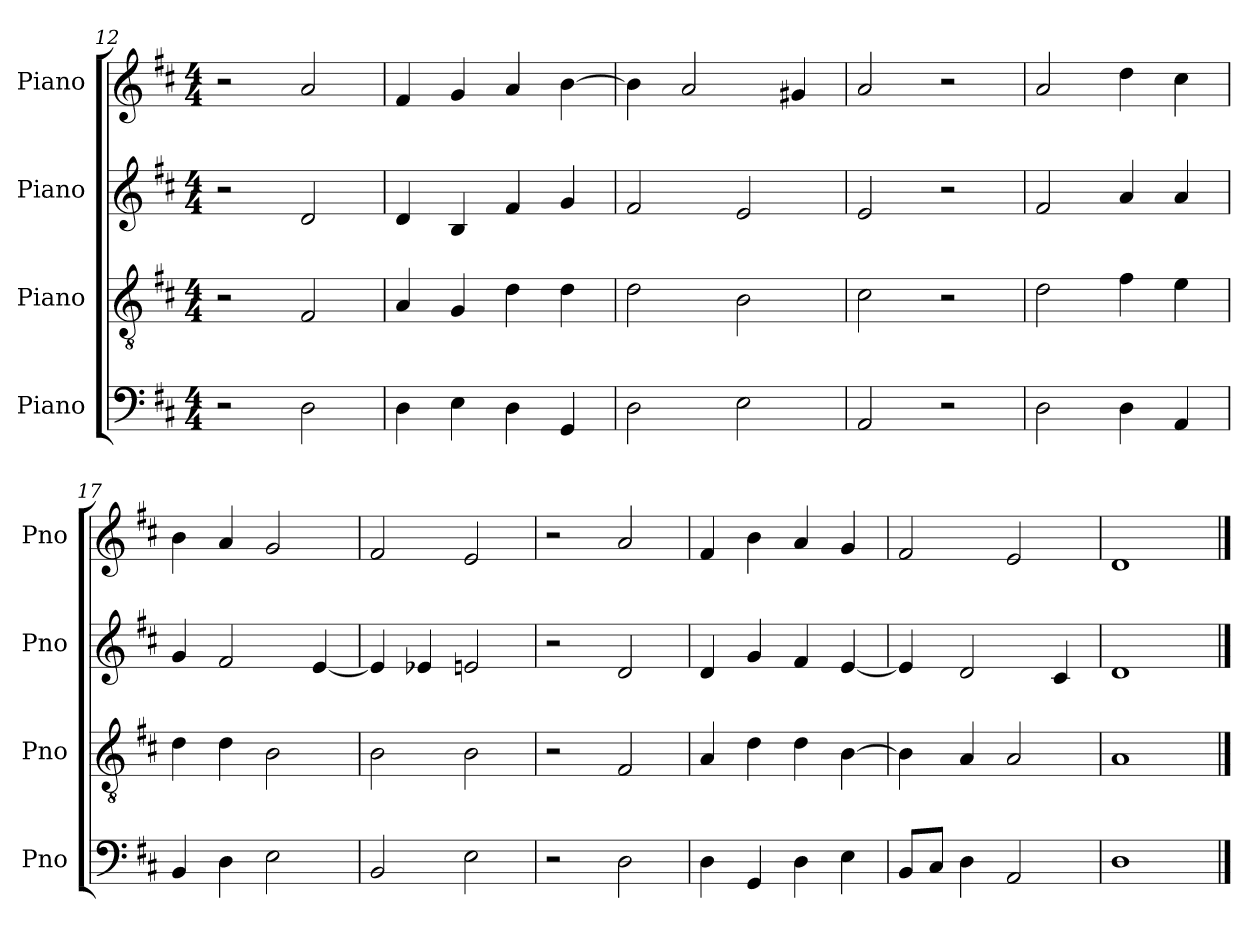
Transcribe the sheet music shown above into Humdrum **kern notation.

**kern	**kern	**kern	**kern
*part4	*part3	*part2	*part1
*staff4	*staff3	*staff2	*staff1
*I"Piano	*I"Piano	*I"Piano	*I"Piano
*I'Pno	*I'Pno	*I'Pno	*I'Pno
*clefF4	*clefGv2	*clefG2	*clefG2
*k[f#c#]	*k[f#c#]	*k[f#c#]	*k[f#c#]
*M4/4	*M4/4	*M4/4	*M4/4
=12	=12	=12	=12
2r	2r	2r	2r
2D\	2F#/	2d/	2a/
=13	=13	=13	=13
4D\	4A/	4d/	4f#/
4E\	4G/	4B/	4g/
4D\	4d\	4f#/	4a/
4GG/	4d\	4g/	[4b\
=14	=14	=14	=14
2D\	2d\	2f#/	4b\]
.	.	.	2a/
2E\	2B\	2e/	.
.	.	.	4g#X/
=15	=15	=15	=15
2AA/	2c#\	2e/	2a/
2r	2r	2r	2r
=16	=16	=16	=16
2D\	2d\	2f#/	2a/
4D\	4f#\	4a/	4dd\
4AA/	4e\	4a/	4cc#\
=17	=17	=17	=17
4BB/	4d\	4g/	4b\
4D\	4d\	2f#/	4a/
2E\	2B\	.	2g/
.	.	[4e/	.
=18	=18	=18	=18
2BB/	2B\	4e/]	2f#/
.	.	4e-X/	.
2E\	2B\	2en/	2e/
!!LO:LB:g=z
=19	=19	=19	=19
2r	2r	2r	2r
2D\	2F#/	2d/	2a/
=20	=20	=20	=20
4D\	4A/	4d/	4f#/
4GG/	4d\	4g/	4b\
4D\	4d\	4f#/	4a/
4E\	[4B\	[4e/	4g/
=21	=21	=21	=21
8BB/L	4B\]	4e/]	2f#/
8C#/J	.	.	.
4D\	4A/	2d/	.
2AA/	2A/	.	2e/
.	.	4c#/	.
=22	=22	=22	=22
1D	1A	1d	1d
==	==	==	==
*-	*-	*-	*-
